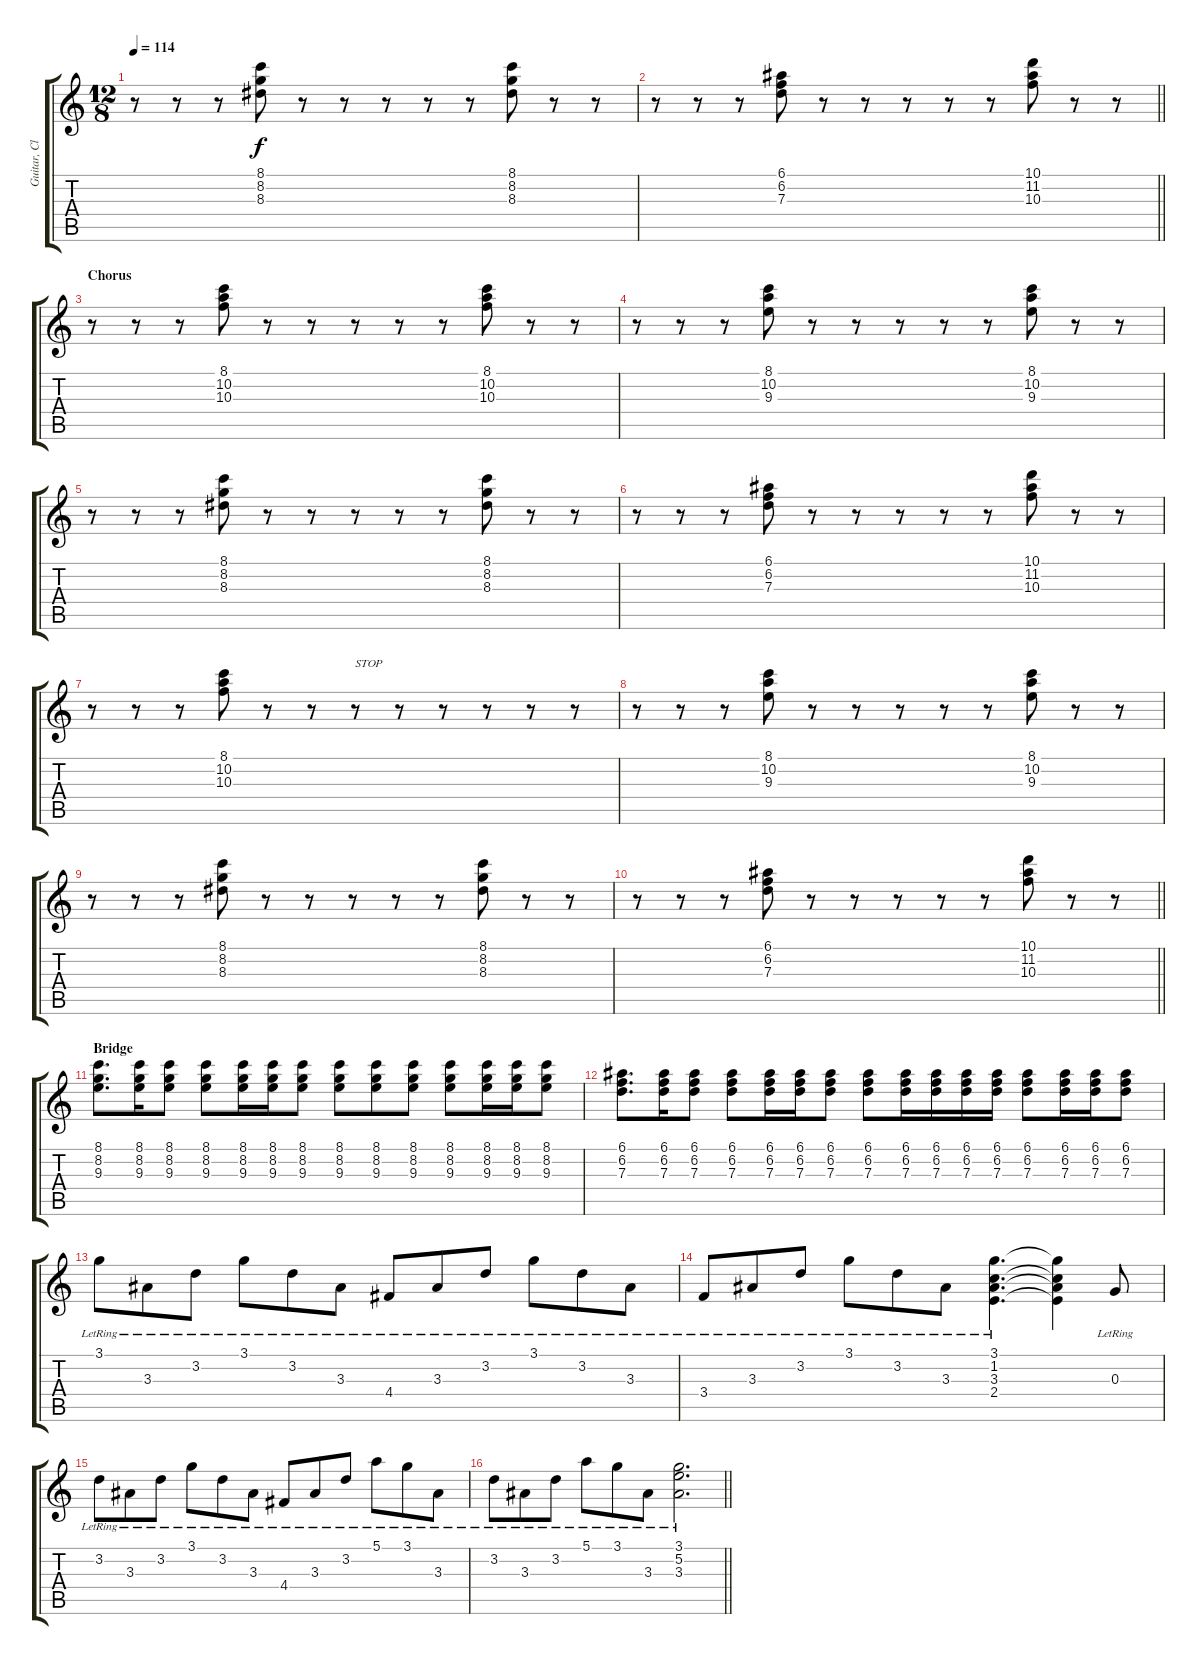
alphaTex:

\track ("Guitar, Clean 1" "Guitar, Cl") {instrument electricguitarclean}
\staff {score tabs}
\tuning (E4 B3 G3 D3 A2 E2) {hide}
\ts (12 8)
\tempo 114
\clef g2
\ks c
r.8{dy f} r.8 r.8 (8.1 8.2 8.3).8 r.8 r.8 r.8 r.8 r.8 (8.1 8.2 8.3).8 r.8 r.8 |
\barLineRight lightlight
r.8 r.8 r.8 (6.1 6.2 7.3).8 r.8 r.8 r.8 r.8 r.8 (10.1 11.2 10.3).8 r.8 r.8 |
\section ("" "Chorus")
r.8 r.8 r.8 (8.1 10.2 10.3).8 r.8 r.8 r.8 r.8 r.8 (8.1 10.2 10.3).8 r.8 r.8 |
r.8 r.8 r.8 (8.1 10.2 9.3).8 r.8 r.8 r.8 r.8 r.8 (8.1 10.2 9.3).8 r.8 r.8 |
r.8 r.8 r.8 (8.1 8.2 8.3).8 r.8 r.8 r.8 r.8 r.8 (8.1 8.2 8.3).8 r.8 r.8 |
r.8 r.8 r.8 (6.1 6.2 7.3).8 r.8 r.8 r.8 r.8 r.8 (10.1 11.2 10.3).8 r.8 r.8 |
r.8 r.8 r.8 (8.1 10.2 10.3).8 r.8 r.8 r.8{txt "STOP"} r.8 r.8 r.8 r.8 r.8 |
r.8 r.8 r.8 (8.1 10.2 9.3).8 r.8 r.8 r.8 r.8 r.8 (8.1 10.2 9.3).8 r.8 r.8 |
r.8 r.8 r.8 (8.1 8.2 8.3).8 r.8 r.8 r.8 r.8 r.8 (8.1 8.2 8.3).8 r.8 r.8 |
\barLineRight lightlight
r.8 r.8 r.8 (6.1 6.2 7.3).8 r.8 r.8 r.8 r.8 r.8 (10.1 11.2 10.3).8 r.8 r.8 |
\section ("" "Bridge")
(8.1 8.2 9.3).8{d} (8.1 8.2 9.3).16 (8.1 8.2 9.3).8 (8.1 8.2 9.3).8 (8.1 8.2 9.3).16 (8.1 8.2 9.3).16 (8.1 8.2 9.3).8 (8.1 8.2 9.3).8 (8.1 8.2 9.3).8 (8.1 8.2 9.3).8 (8.1 8.2 9.3).8 (8.1 8.2 9.3).16 (8.1 8.2 9.3).16 (8.1 8.2 9.3).8 |
(6.1 6.2 7.3).8{d} (6.1 6.2 7.3).16 (6.1 6.2 7.3).8 (6.1 6.2 7.3).8 (6.1 6.2 7.3).16 (6.1 6.2 7.3).16 (6.1 6.2 7.3).8 (6.1 6.2 7.3).8 (6.1 6.2 7.3).16 (6.1 6.2 7.3).16 (6.1 6.2 7.3).16 (6.1 6.2 7.3).16 (6.1 6.2 7.3).8 (6.1 6.2 7.3).16 (6.1 6.2 7.3).16 (6.1 6.2 7.3).8 |
3.1{lr}.8 3.3{lr}.8 3.2{lr}.8 3.1{lr}.8 3.2{lr}.8 3.3{lr}.8 4.4{lr}.8 3.3{lr}.8 3.2{lr}.8 3.1{lr}.8 3.2{lr}.8 3.3{lr}.8 |
3.4{lr}.8 3.3{lr}.8 3.2{lr}.8 3.1{lr}.8 3.2{lr}.8 3.3{lr}.8 (3.1{lr} 1.2{lr} 3.3{lr} 2.4{lr}).4{d} (3.1{t} 1.2{t} 3.3{t} 2.4{t}).4 0.3{lr}.8 |
3.2{lr}.8 3.3{lr}.8 3.2{lr}.8 3.1{lr}.8 3.2{lr}.8 3.3{lr}.8 4.4{lr}.8 3.3{lr}.8 3.2{lr}.8 5.1{lr}.8 3.1{lr}.8 3.3{lr}.8 |
\barLineRight lightlight
3.2{lr}.8 3.3{lr}.8 3.2{lr}.8 5.1{lr}.8 3.1{lr}.8 3.3{lr}.8 (3.1{lr} 5.2{lr} 3.3{lr}).2{d}
